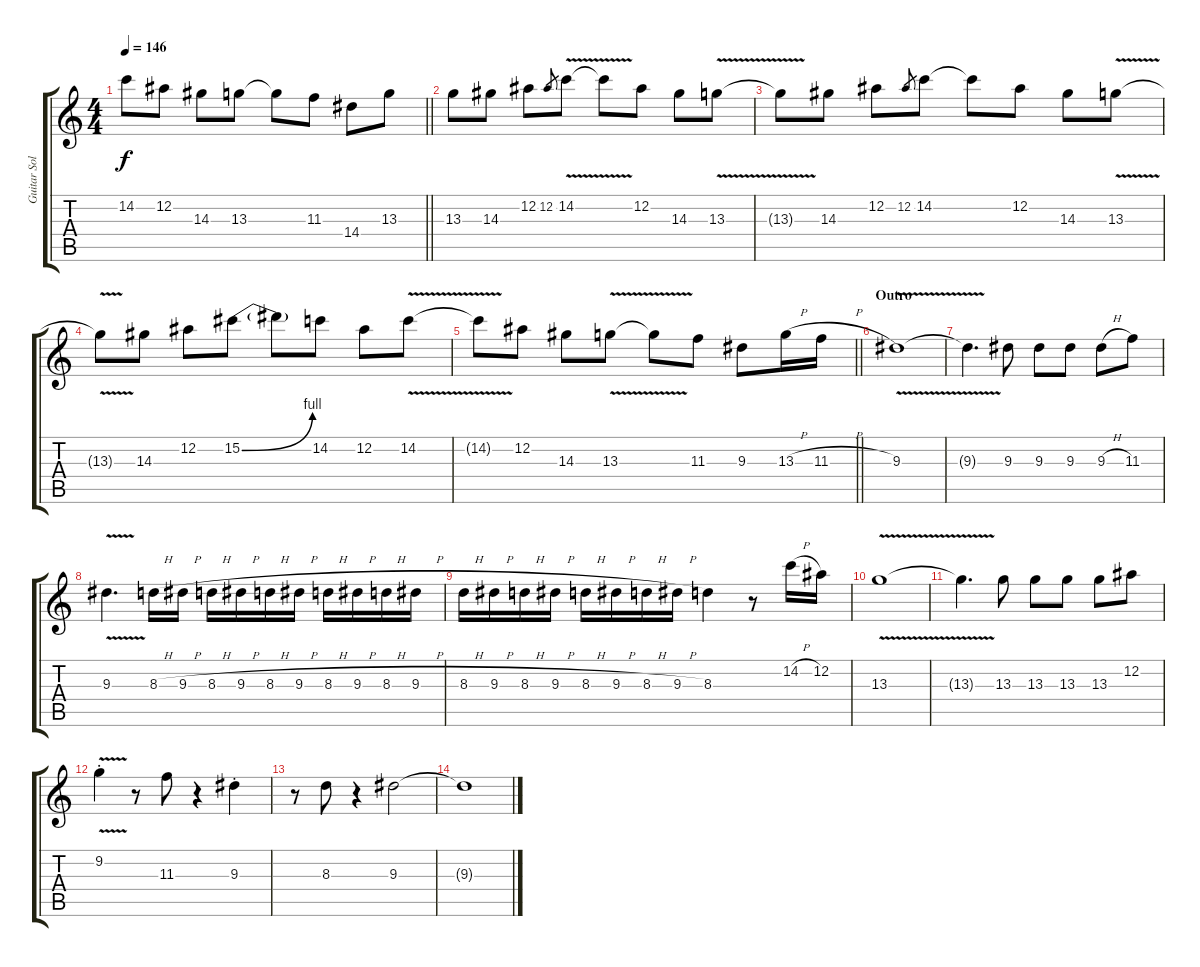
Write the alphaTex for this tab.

\track ("Guitar Solo Right" "Guitar Sol") {instrument overdrivenguitar}
\staff {score tabs}
\tuning (Eb4 Bb3 Gb3 Db3 Ab2 Eb2) {hide}
\ts (4 4)
\tempo 146
\clef g2
\barLineRight lightlight
\ks c
14.2{t}.8{dy f} 12.2.8 14.3.8 13.3.8 13.3{t}.8 11.3.8 14.4.8 13.3.8 |
13.3.8 14.3.8 12.2.8 12.2.8{gr} 14.2{v}.8 14.2{t}.8 12.2.8 14.3.8 13.3{v}.8 |
13.3{t}.8 14.3.8 12.2.8 12.2.8{gr} 14.2.8 14.2{t}.8 12.2.8 14.3.8 13.3{v}.8 |
13.3{t}.8 14.3.8 12.2.8 15.2{be (bend 0 0 60 4)}.8 15.2{t}.8 14.2.8 12.2.8 14.2{v}.8 |
\barLineRight lightlight
14.2{t}.8 12.2.8 14.3.8 13.3{v}.8 13.3{t}.8 11.3.8 9.3.8 13.3{h}.16 11.3{h}.16 |
\section ("" "Outro")
9.3{v}.1 |
9.3{t}.4{d} 9.3.8 9.3.8 9.3.8 9.3{h}.8 11.3.8 |
9.3{v}.4{d} 8.3{h}.16 9.3{h}.16 8.3{h}.16 9.3{h}.16 8.3{h}.16 9.3{h}.16 8.3{h}.16 9.3{h}.16 8.3{h}.16 9.3{h}.16 |
8.3{h}.16 9.3{h}.16 8.3{h}.16 9.3{h}.16 8.3{h}.16 9.3{h}.16 8.3{h}.16 9.3{h}.16 8.3.4 r.8 14.2{h}.16 12.2.16 |
13.3{v}.1 |
13.3{t}.4{d} 13.3.8 13.3.8 13.3.8 13.3.8 12.2.8 |
9.2{v st}.4 r.8 11.3.8 r.4 9.3{st}.4 |
r.8 8.3.8 r.4 9.3.2 |
9.3{t}.1
